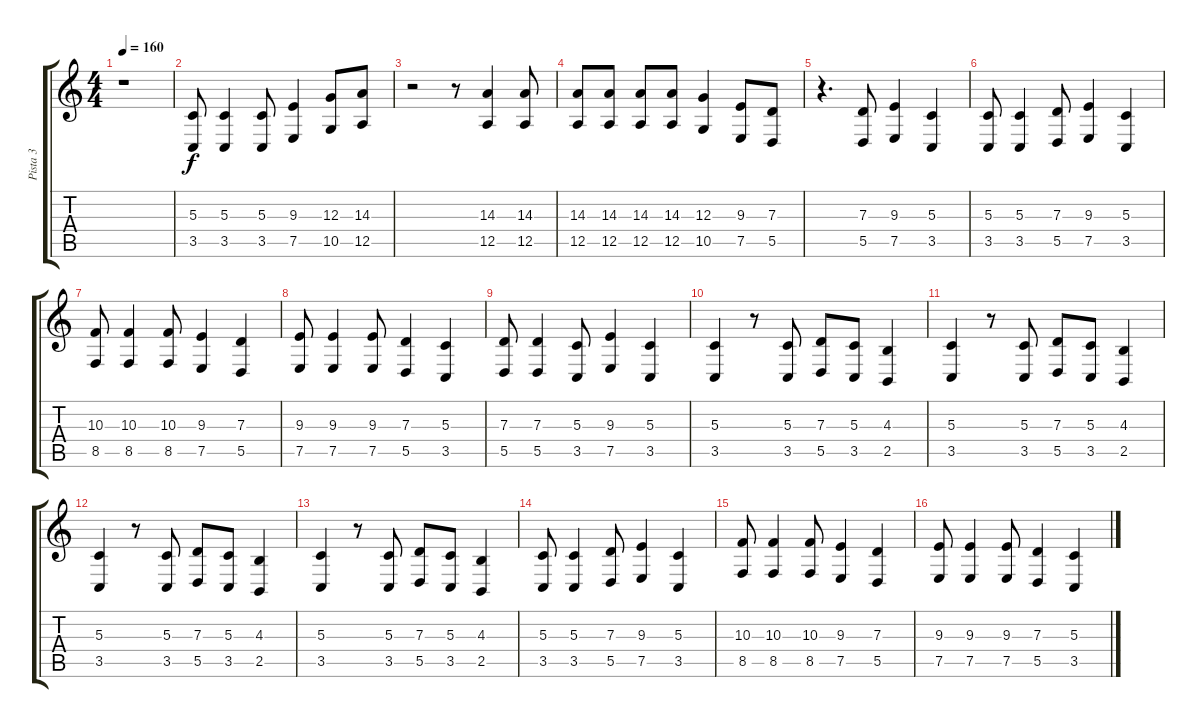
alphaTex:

\track ("Pista 3" "Pista 3") {instrument stringensemble1}
\staff {score tabs}
\tuning (E4 B3 G3 D3 A2 E2) {hide}
\ts (4 4)
\tempo 160
\clef g2
\ks c
r.1{dy f} |
(5.3 3.5).8 (5.3 3.5).4 (5.3 3.5).8 (9.3 7.5).4 (12.3 10.5).8 (14.3 12.5).8 |
r.2 r.8 (14.3 12.5).4 (14.3 12.5).8 |
(14.3 12.5).8 (14.3 12.5).8 (14.3 12.5).8 (14.3 12.5).8 (12.3 10.5).4 (9.3 7.5).8 (7.3 5.5).8 |
r.4{d} (7.3 5.5).8 (9.3 7.5).4 (5.3 3.5).4 |
(5.3 3.5).8 (5.3 3.5).4 (7.3 5.5).8 (9.3 7.5).4 (5.3 3.5).4 |
(10.3 8.5).8 (10.3 8.5).4 (10.3 8.5).8 (9.3 7.5).4 (7.3 5.5).4 |
(9.3 7.5).8 (9.3 7.5).4 (9.3 7.5).8 (7.3 5.5).4 (5.3 3.5).4 |
(7.3 5.5).8 (7.3 5.5).4 (5.3 3.5).8 (9.3 7.5).4 (5.3 3.5).4 |
(5.3 3.5).4 r.8 (5.3 3.5).8 (7.3 5.5).8 (5.3 3.5).8 (4.3 2.5).4 |
(5.3 3.5).4 r.8 (5.3 3.5).8 (7.3 5.5).8 (5.3 3.5).8 (4.3 2.5).4 |
(5.3 3.5).4 r.8 (5.3 3.5).8 (7.3 5.5).8 (5.3 3.5).8 (4.3 2.5).4 |
(5.3 3.5).4 r.8 (5.3 3.5).8 (7.3 5.5).8 (5.3 3.5).8 (4.3 2.5).4 |
(5.3 3.5).8 (5.3 3.5).4 (7.3 5.5).8 (9.3 7.5).4 (5.3 3.5).4 |
(10.3 8.5).8 (10.3 8.5).4 (10.3 8.5).8 (9.3 7.5).4 (7.3 5.5).4 |
(9.3 7.5).8 (9.3 7.5).4 (9.3 7.5).8 (7.3 5.5).4 (5.3 3.5).4
